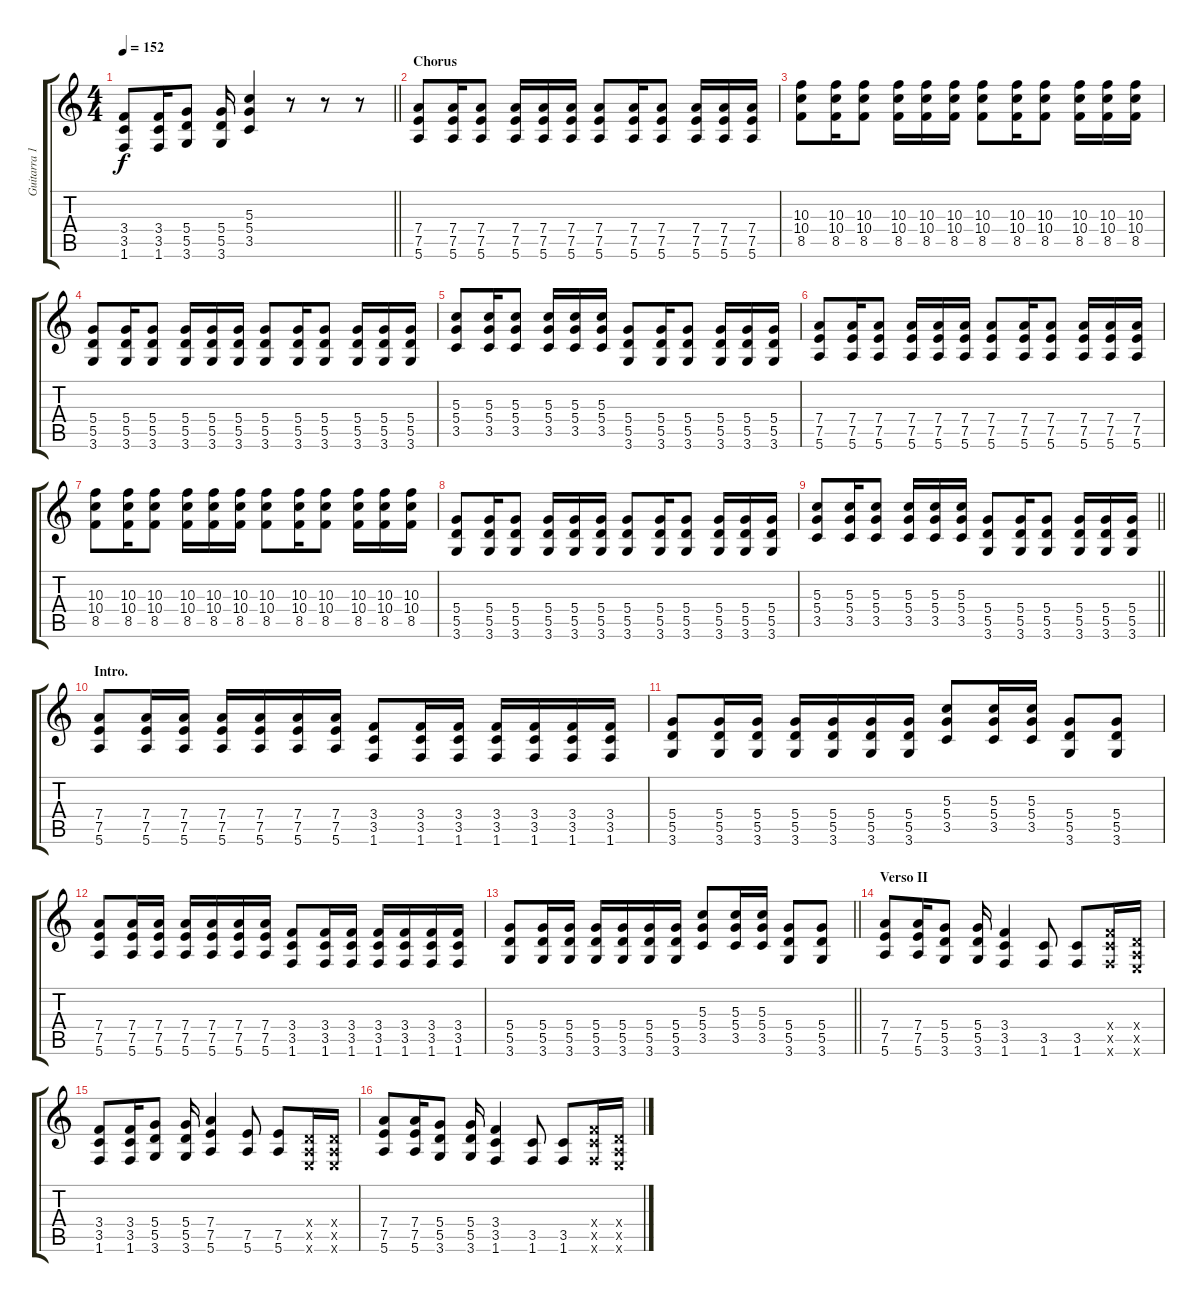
\track ("Guitarra 1 - Mathias" "Guitarra 1") {instrument distortionguitar}
\staff {score tabs}
\tuning (E4 B3 G3 D3 A2 E2) {hide}
\ts (4 4)
\tempo 152
\clef g2
\barLineRight lightlight
\ks c
(3.4 3.5 1.6).8{dy f} (3.4 3.5 1.6).16 (5.4 5.5 3.6).8 (5.4 5.5 3.6).16 (5.3 5.4 3.5).4 r.8 r.8 r.8 |
\section ("" "Chorus")
(7.4 7.5 5.6).8 (7.4 7.5 5.6).16 (7.4 7.5 5.6).8 (7.4 7.5 5.6).16 (7.4 7.5 5.6).16 (7.4 7.5 5.6).16 (7.4 7.5 5.6).8 (7.4 7.5 5.6).16 (7.4 7.5 5.6).8 (7.4 7.5 5.6).16 (7.4 7.5 5.6).16 (7.4 7.5 5.6).16 |
(10.3 10.4 8.5).8 (10.3 10.4 8.5).16 (10.3 10.4 8.5).8 (10.3 10.4 8.5).16 (10.3 10.4 8.5).16 (10.3 10.4 8.5).16 (10.3 10.4 8.5).8 (10.3 10.4 8.5).16 (10.3 10.4 8.5).8 (10.3 10.4 8.5).16 (10.3 10.4 8.5).16 (10.3 10.4 8.5).16 |
(5.4 5.5 3.6).8 (5.4 5.5 3.6).16 (5.4 5.5 3.6).8 (5.4 5.5 3.6).16 (5.4 5.5 3.6).16 (5.4 5.5 3.6).16 (5.4 5.5 3.6).8 (5.4 5.5 3.6).16 (5.4 5.5 3.6).8 (5.4 5.5 3.6).16 (5.4 5.5 3.6).16 (5.4 5.5 3.6).16 |
(5.3 5.4 3.5).8 (5.3 5.4 3.5).16 (5.3 5.4 3.5).8 (5.3 5.4 3.5).16 (5.3 5.4 3.5).16 (5.3 5.4 3.5).16 (5.4 5.5 3.6).8 (5.4 5.5 3.6).16 (5.4 5.5 3.6).8 (5.4 5.5 3.6).16 (5.4 5.5 3.6).16 (5.4 5.5 3.6).16 |
(7.4 7.5 5.6).8 (7.4 7.5 5.6).16 (7.4 7.5 5.6).8 (7.4 7.5 5.6).16 (7.4 7.5 5.6).16 (7.4 7.5 5.6).16 (7.4 7.5 5.6).8 (7.4 7.5 5.6).16 (7.4 7.5 5.6).8 (7.4 7.5 5.6).16 (7.4 7.5 5.6).16 (7.4 7.5 5.6).16 |
(10.3 10.4 8.5).8 (10.3 10.4 8.5).16 (10.3 10.4 8.5).8 (10.3 10.4 8.5).16 (10.3 10.4 8.5).16 (10.3 10.4 8.5).16 (10.3 10.4 8.5).8 (10.3 10.4 8.5).16 (10.3 10.4 8.5).8 (10.3 10.4 8.5).16 (10.3 10.4 8.5).16 (10.3 10.4 8.5).16 |
(5.4 5.5 3.6).8 (5.4 5.5 3.6).16 (5.4 5.5 3.6).8 (5.4 5.5 3.6).16 (5.4 5.5 3.6).16 (5.4 5.5 3.6).16 (5.4 5.5 3.6).8 (5.4 5.5 3.6).16 (5.4 5.5 3.6).8 (5.4 5.5 3.6).16 (5.4 5.5 3.6).16 (5.4 5.5 3.6).16 |
\barLineRight lightlight
(5.3 5.4 3.5).8 (5.3 5.4 3.5).16 (5.3 5.4 3.5).8 (5.3 5.4 3.5).16 (5.3 5.4 3.5).16 (5.3 5.4 3.5).16 (5.4 5.5 3.6).8 (5.4 5.5 3.6).16 (5.4 5.5 3.6).8 (5.4 5.5 3.6).16 (5.4 5.5 3.6).16 (5.4 5.5 3.6).16 |
\section ("" "Intro.")
(7.4 7.5 5.6).8 (7.4 7.5 5.6).16 (7.4 7.5 5.6).16 (7.4 7.5 5.6).16 (7.4 7.5 5.6).16 (7.4 7.5 5.6).16 (7.4 7.5 5.6).16 (3.4 3.5 1.6).8 (3.4 3.5 1.6).16 (3.4 3.5 1.6).16 (3.4 3.5 1.6).16 (3.4 3.5 1.6).16 (3.4 3.5 1.6).16 (3.4 3.5 1.6).16 |
(5.4 5.5 3.6).8 (5.4 5.5 3.6).16 (5.4 5.5 3.6).16 (5.4 5.5 3.6).16 (5.4 5.5 3.6).16 (5.4 5.5 3.6).16 (5.4 5.5 3.6).16 (5.3 5.4 3.5).8 (5.3 5.4 3.5).16 (5.3 5.4 3.5).16 (5.4 5.5 3.6).8 (5.4 5.5 3.6).8 |
(7.4 7.5 5.6).8 (7.4 7.5 5.6).16 (7.4 7.5 5.6).16 (7.4 7.5 5.6).16 (7.4 7.5 5.6).16 (7.4 7.5 5.6).16 (7.4 7.5 5.6).16 (3.4 3.5 1.6).8 (3.4 3.5 1.6).16 (3.4 3.5 1.6).16 (3.4 3.5 1.6).16 (3.4 3.5 1.6).16 (3.4 3.5 1.6).16 (3.4 3.5 1.6).16 |
\barLineRight lightlight
(5.4 5.5 3.6).8 (5.4 5.5 3.6).16 (5.4 5.5 3.6).16 (5.4 5.5 3.6).16 (5.4 5.5 3.6).16 (5.4 5.5 3.6).16 (5.4 5.5 3.6).16 (5.3 5.4 3.5).8 (5.3 5.4 3.5).16 (5.3 5.4 3.5).16 (5.4 5.5 3.6).8 (5.4 5.5 3.6).8 |
\section ("" "Verso II")
(7.4 7.5 5.6).8 (7.4 7.5 5.6).16 (5.4 5.5 3.6).8 (5.4 5.5 3.6).16 (3.4 3.5 1.6).4 (3.5 1.6).8 (3.5 1.6).8 (3.4{x} 3.5{x} 1.6{x}).16 (0.4{x} 0.5{x} 0.6{x}).16 |
(3.4 3.5 1.6).8 (3.4 3.5 1.6).16 (5.4 5.5 3.6).8 (5.4 5.5 3.6).16 (7.4 7.5 5.6).4 (7.5 5.6).8 (7.5 5.6).8 (0.4{x} 0.5{x} 0.6{x}).16 (0.4{x} 0.5{x} 0.6{x}).16 |
(7.4 7.5 5.6).8 (7.4 7.5 5.6).16 (5.4 5.5 3.6).8 (5.4 5.5 3.6).16 (3.4 3.5 1.6).4 (3.5 1.6).8 (3.5 1.6).8 (3.4{x} 3.5{x} 1.6{x}).16 (0.4{x} 0.5{x} 0.6{x}).16
